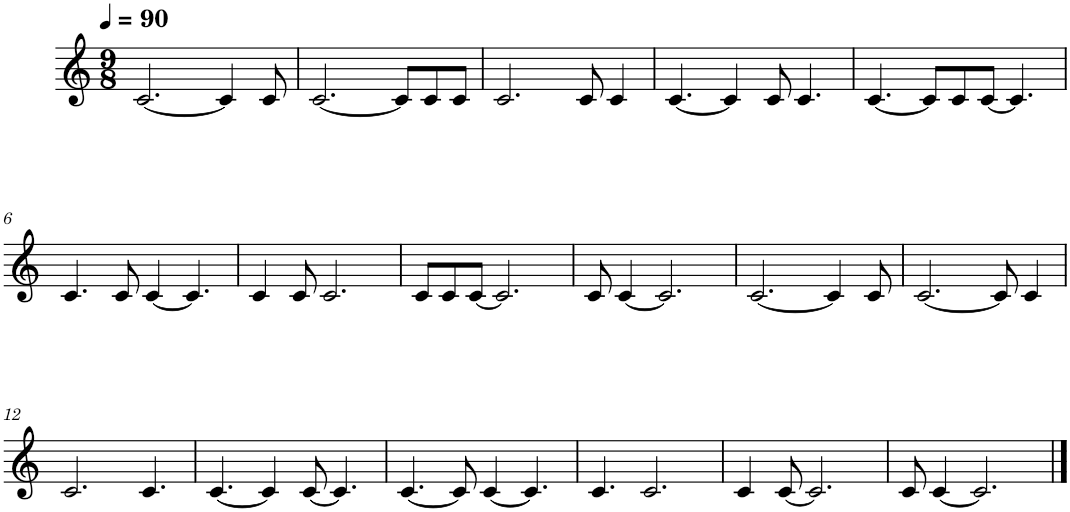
**kern
*part1
*staff1
*I"Piano
*I'Pno.
*clefG2
*k[]
*M9/8
*MM90
=1
[2.c/
4c/]
8c/
=2
[2.c/
8c/L]
8c/
8c/J
=3
2.c/
8c/
4c/
=4
[4.c/
4c/]
8c/
4.c/
=5
[4.c/
8c/L]
8c/
[8c/J
4.c/]
!!LO:LB:g=z
=6
4.c/
8c/
[4c/
4.c/]
=7
4c/
8c/
2.c/
=8
8c/L
8c/
[8c/J
2.c/]
=9
8c/
[4c/
2.c/]
=10
[2.c/
4c/]
8c/
=11
[2.c/
8c/]
4c/
!!LO:LB:g=z
=12
2.c/
4.c/
=13
[4.c/
4c/]
[8c/
4.c/]
=14
[4.c/
8c/]
[4c/
4.c/]
=15
4.c/
2.c/
=16
4c/
[8c/
2.c/]
=17
8c/
[4c/
2.c/]
==
*-
